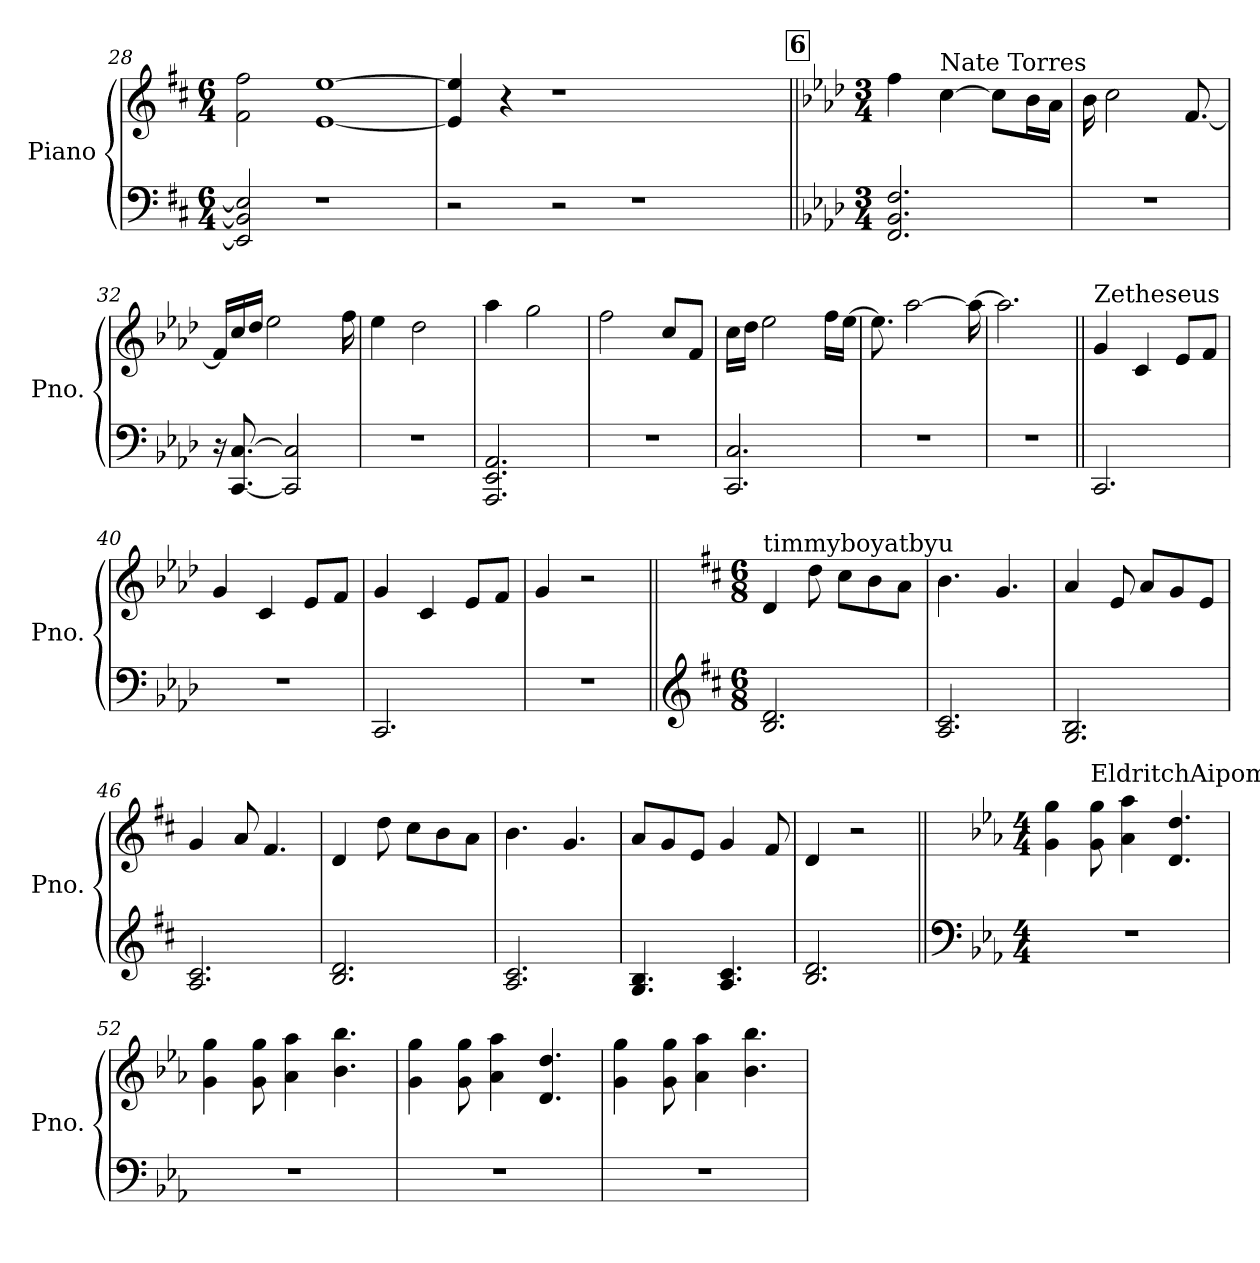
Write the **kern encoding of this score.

**kern	**kern
*part1	*part1
*staff2	*staff1
*I"Piano	*
*I'Pno.	*
*clefF4	*clefG2
*k[f#c#]	*k[f#c#]
*M6/4	*M6/4
=28	=28
2EE/] 2BB/] 2E/]	2f#\ 2ff#\
1r	[1e [1ee
=29	=29
2r	4e/] 4ee/]
.	4r
2r	1r
1r	.
.	2ryy
!!LO:REH:place=s1:a:B:fs=14:t=6
=30||	=30||
*k[b-e-a-d-]	*k[b-e-a-d-]
*M3/4	*M3/4
2.FF/ 2.BB-/ 2.F/	4ff\
!	!LO:TX:a:t=Nate Torres
.	[4cc\
.	8cc\L]
.	16b-\L
.	16a-\JJ
=31	=31
2.r	16b-\
.	2cc\
.	[8.f/
=32	=32
16r	16f/LL]
[8.CC/ [8.C/	16cc/
.	16dd-/JJ
.	2ee-\
2CC/] 2C/]	.
.	16ff\
=33	=33
2.r	4ee-\
.	2dd-\
!!LO:PB:g=z
=34	=34
2.AAA-/ 2.EE-/ 2.AA-/	4aa-\
.	2gg\
=35	=35
2.r	2ff\
.	8cc/L
.	8f/J
=36	=36
2.CC/ 2.C/	16cc\LL
.	16dd-\JJ
.	2ee-\
.	16ff\LL
.	[16ee-\JJ
=37	=37
2.r	8.ee-\]
.	[2aa-\
.	16aa-\_
=38	=38
2.r	2.aa-\]
=39||	=39||
!!LO:REH:place=s1:a:B:fs=14:t=7
*	*MM160
!	!LO:TX:a:t=Zetheseus
2.CC/	4g/
.	4c/
.	8e-/L
.	8f/J
=40	=40
2.r	4g/
.	4c/
.	8e-/L
.	8f/J
=41	=41
2.CC/	4g/
.	4c/
.	8e-/L
.	8f/J
=42	=42
2.r	4g/
.	2r
!!LO:LB:g=z
=43||	=43||
!!LO:REH:place=s1:a:B:fs=14:t=8
*clefG2	*
*k[f#c#]	*k[f#c#]
*M6/8	*M6/8
*	*MM140
!	!LO:TX:a:t=timmyboyatbyu
2.B/ 2.d/	4d/
.	8dd\
.	8cc#\L
.	8b\
.	8a\J
=44	=44
2.A/ 2.c#/	4.b\
.	4.g/
=45	=45
2.G/ 2.B/	4a/
.	8e/
.	8a/L
.	8g/
.	8e/J
=46	=46
2.A/ 2.c#/	4g/
.	8a/
.	4.f#/
=47	=47
2.B/ 2.d/	4d/
.	8dd\
.	8cc#\L
.	8b\
.	8a\J
=48	=48
2.A/ 2.c#/	4.b\
.	4.g/
=49	=49
4.G/ 4.B/	8a/L
.	8g/
.	8e/J
4.A/ 4.c#/	4g/
.	8f#/
=50	=50
2.B/ 2.d/	4d/
.	2r
!!LO:LB:g=z
=51||	=51||
!!LO:REH:place=s1:a:B:fs=14:t=9
*clefF4	*
*k[b-e-a-]	*k[b-e-a-]
*M4/4	*M4/4
*	*MM98
1r	4g\ 4gg\
!	!LO:TX:a:t=EldritchAipom
.	8g\ 8gg\
.	4a-\ 4aa-\
.	4.d/ 4.dd/
=52	=52
1r	4g\ 4gg\
.	8g\ 8gg\
.	4a-\ 4aa-\
.	4.b-\ 4.bb-\
=53	=53
1r	4g\ 4gg\
.	8g\ 8gg\
.	4a-\ 4aa-\
.	4.d/ 4.dd/
=54	=54
1r	4g\ 4gg\
.	8g\ 8gg\
.	4a-\ 4aa-\
.	4.b-\ 4.bb-\
=	=
*-	*-
